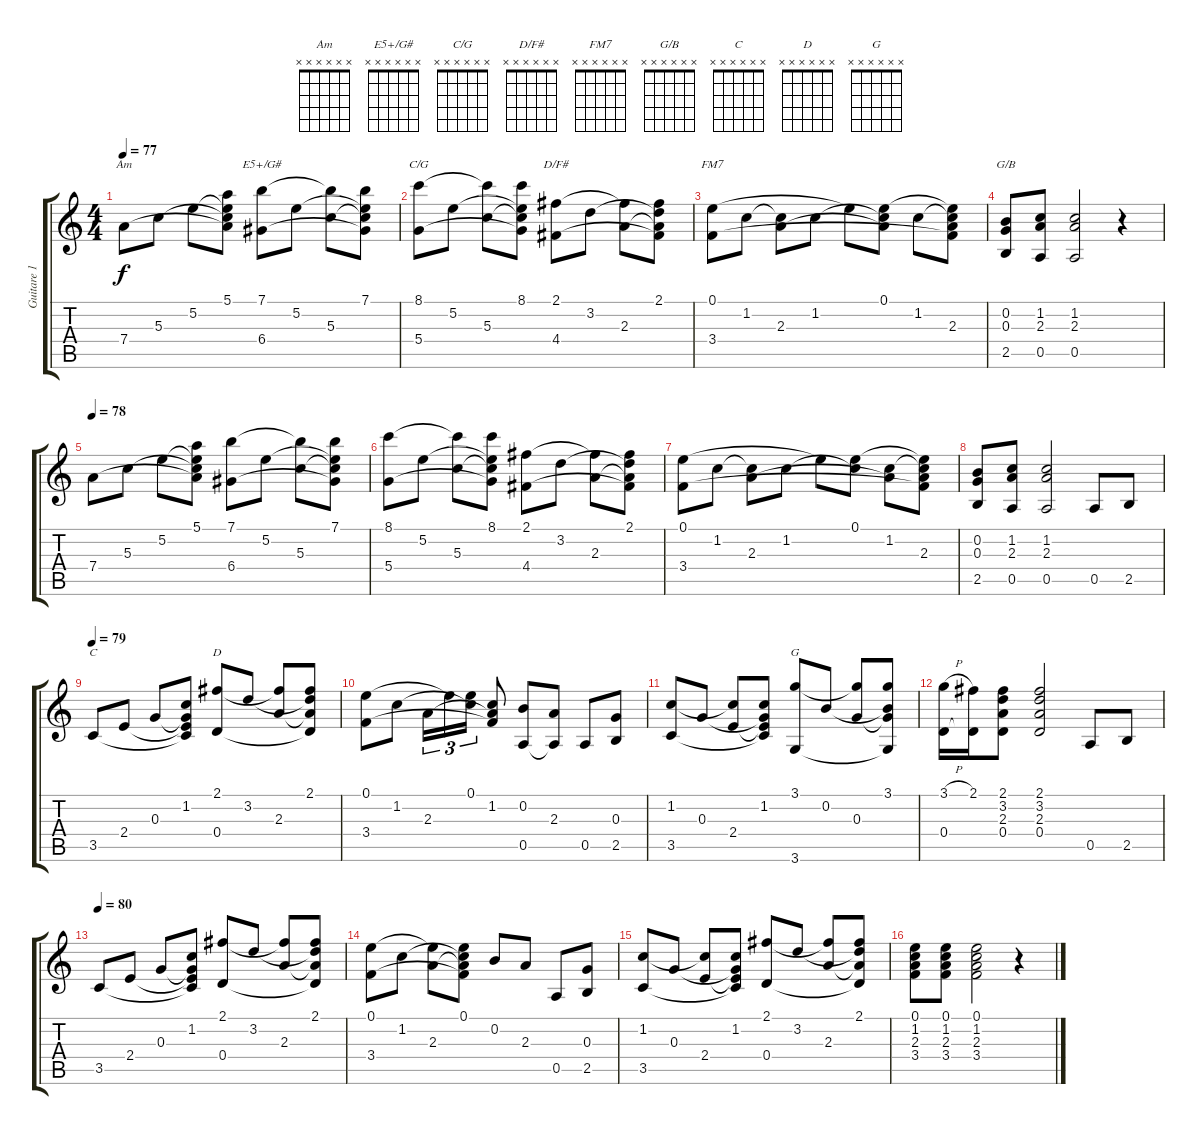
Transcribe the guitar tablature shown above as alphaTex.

\track ("Guitare 1" "Guitare 1") {instrument acousticguitarnylon}
\staff {score tabs}
\tuning (E4 B3 G3 D3 A2 E2) {hide}
\chord ("Am" x x x x x x)
\chord ("E5+/G#" x x x x x x)
\chord ("C/G" x x x x x x)
\chord ("D/F#" x x x x x x)
\chord ("FM7" x x x x x x)
\chord ("G/B" x x x x x x)
\chord ("C" x x x x x x)
\chord ("D" x x x x x x)
\chord ("G" x x x x x x)
\ts (4 4)
\tempo 77
\clef g2
\ks c
7.4.8{ch "Am" dy f} 5.3.8 5.2.8 (5.1 5.2{t} 5.3{t} 7.4{t}).8 (7.1 6.4).8{ch "E5+/G#"} 5.2.8 (7.1{t} 5.3).8 (7.1 5.2{t} 5.3{t} 6.4{t}).8 |
(8.1 5.4).8{ch "C/G"} 5.2.8 (8.1{t} 5.3).8 (8.1 5.2{t} 5.3{t} 5.4{t}).8 (2.1 4.4).8{ch "D/F#"} 3.2.8 (2.1{t} 2.3).8 (2.1 3.2{t} 2.3{t} 4.4{t}).8 |
(0.1 3.4).8{ch "FM7"} 1.2.8 (1.2{t} 2.3).8 1.2.8 0.1{t}.8 (0.1 1.2{t} 2.3{t}).8 1.2.8 (0.1{t} 1.2{t} 2.3 3.4{t}).8 |
(0.2 0.3 2.5).8{ch "G/B"} (1.2 2.3 0.5).8 (1.2 2.3 0.5).2 r.4 |
\tempo 78
7.4.8 5.3.8 5.2.8 (5.1 5.2{t} 5.3{t} 7.4{t}).8 (7.1 6.4).8 5.2.8 (7.1{t} 5.3).8 (7.1 5.2{t} 5.3{t} 6.4{t}).8 |
(8.1 5.4).8 5.2.8 (8.1{t} 5.3).8 (8.1 5.2{t} 5.3{t} 5.4{t}).8 (2.1 4.4).8 3.2.8 (2.1{t} 2.3).8 (2.1 3.2{t} 2.3{t} 4.4{t}).8 |
(0.1 3.4).8 1.2.8 (1.2{t} 2.3).8 1.2.8 0.1{t}.8 (0.1 1.2{t}).8 (1.2 2.3{t}).8 (0.1{t} 1.2{t} 2.3 3.4{t}).8 |
(0.2 0.3 2.5).8 (1.2 2.3 0.5).8 (1.2 2.3 0.5).2 0.5.8 2.5.8 |
\tempo 79
3.5.8{ch "C"} 2.4.8 0.3.8 (1.2 0.3{t} 2.4{t} 3.5{t}).8 (2.1 0.4).8{ch "D"} 3.2.8 (2.1{t} 2.3).8 (2.1 3.2{t} 2.3{t} 0.4{t}).8 |
(0.1 3.4).8 1.2.8 2.3.16{tu (3 2)} 0.1{t}.16{tu (3 2)} (0.1 1.2{t}).16{tu (3 2)} (1.2 2.3{t} 3.4{t}).8 (0.2 0.5).8 (2.3 0.5{t}).8 0.5.8 (0.3 2.5).8 |
(1.2 3.5).8 0.3.8 (1.2{t} 2.4).8 (1.2 0.3{t} 2.4{t} 3.5{t}).8 (3.1 3.6).8{ch "G"} 0.2.8 (3.1{t} 0.3).8 (3.1 0.2{t} 0.3{t} 3.6{t}).8 |
(3.1{h} 0.4).16 (2.1 0.4{t}).16 (2.1 3.2 2.3 0.4).8 (2.1 3.2 2.3 0.4).2 0.5.8 2.5.8 |
\tempo 80
3.5.8 2.4.8 0.3.8 (1.2 0.3{t} 2.4{t} 3.5{t}).8 (2.1 0.4).8 3.2.8 (2.1{t} 2.3).8 (2.1 3.2{t} 2.3{t} 0.4{t}).8 |
(0.1 3.4).8 1.2.8 (0.1{t} 2.3).8 (0.1 1.2{t} 2.3{t} 3.4{t}).8 0.2.8 2.3.8 0.5.8 (0.3 2.5).8 |
(1.2 3.5).8 0.3.8 (1.2{t} 2.4).8 (1.2 0.3{t} 2.4{t} 3.5{t}).8 (2.1 0.4).8 3.2.8 (2.1{t} 2.3).8 (2.1 3.2{t} 2.3{t} 0.4{t}).8 |
(0.1 1.2 2.3 3.4).8 (0.1 1.2 2.3 3.4).8 (0.1 1.2 2.3 3.4).2 r.4
